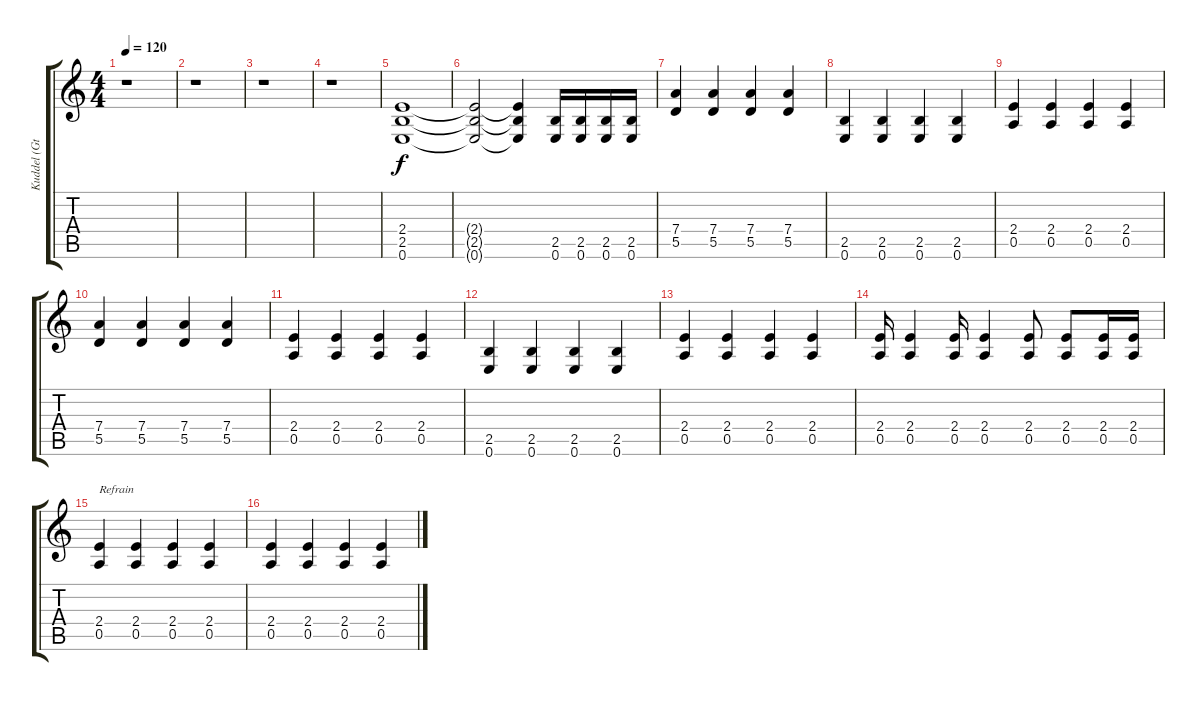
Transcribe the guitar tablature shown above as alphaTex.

\track ("Kuddel (Gtr. 1)" "Kuddel (Gt") {instrument distortionguitar}
\staff {score tabs}
\tuning (E4 B3 G3 D3 A2 E2) {hide}
\ts (4 4)
\tempo 120
\clef g2
\ks c
r.1{dy f} |
r.1 |
r.1 |
r.1 |
(2.4 2.5 0.6).1 |
(2.4{t} 2.5{t} 0.6{t}).2 (2.4{t} 2.5{t} 0.6{t}).4 (2.5 0.6).16 (2.5 0.6).16 (2.5 0.6).16 (2.5 0.6).16 |
(7.4 5.5).4 (7.4 5.5).4 (7.4 5.5).4 (7.4 5.5).4 |
(2.5 0.6).4 (2.5 0.6).4 (2.5 0.6).4 (2.5 0.6).4 |
(2.4 0.5).4 (2.4 0.5).4 (2.4 0.5).4 (2.4 0.5).4 |
(7.4 5.5).4 (7.4 5.5).4 (7.4 5.5).4 (7.4 5.5).4 |
(2.4 0.5).4 (2.4 0.5).4 (2.4 0.5).4 (2.4 0.5).4 |
(2.5 0.6).4 (2.5 0.6).4 (2.5 0.6).4 (2.5 0.6).4 |
(2.4 0.5).4 (2.4 0.5).4 (2.4 0.5).4 (2.4 0.5).4 |
(2.4 0.5).16 (2.4 0.5).4 (2.4 0.5).16 (2.4 0.5).4 (2.4 0.5).8 (2.4 0.5).8 (2.4 0.5).16 (2.4 0.5).16 |
(2.4 0.5).4{txt "Refrain"} (2.4 0.5).4 (2.4 0.5).4 (2.4 0.5).4 |
(2.4 0.5).4 (2.4 0.5).4 (2.4 0.5).4 (2.4 0.5).4
